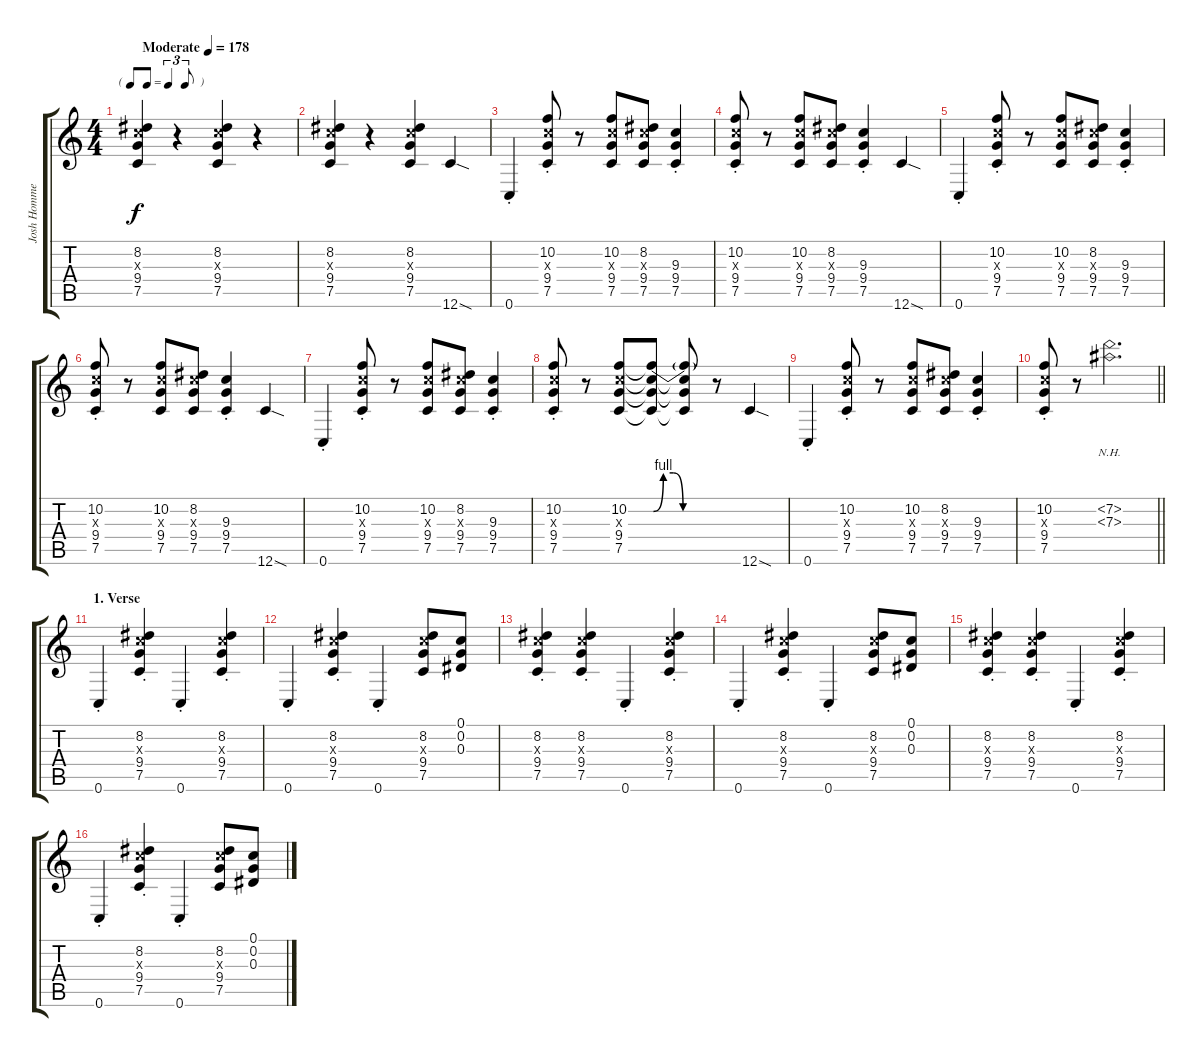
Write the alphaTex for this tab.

\track ("Josh Homme" "Josh Homme") {instrument overdrivenguitar}
\staff {score tabs}
\tuning (C4 G3 Eb3 Bb2 F2 C2) {hide}
\ts (4 4)
\tf triplet8th
\tempo (178 "Moderate")
\clef g2
\ks c
(8.2 9.3{x} 9.4 7.5).4{dy f instrument overdrivenguitar} r.4 (8.2 9.3{x} 9.4 7.5).4 r.4 |
(8.2 9.3{x} 9.4 7.5).4 r.4 (8.2 9.3{x} 9.4 7.5).4 12.6{sod}.4 |
0.6{st}.4 (10.2{st} 9.3{x} 9.4{st} 7.5{st}).8 r.8 (10.2 9.3{x} 9.4 7.5).8 (8.2 9.3{x} 9.4 7.5).8 (9.3{st} 9.4{st} 7.5{st}).4 |
(10.2{st} 9.3{x} 9.4{st} 7.5{st}).8 r.8 (10.2 9.3{x} 9.4 7.5).8 (8.2 9.3{x} 9.4 7.5).8 (9.3{st} 9.4{st} 7.5{st}).4 12.6{sod}.4 |
0.6{st}.4 (10.2{st} 9.3{x} 9.4{st} 7.5{st}).8 r.8 (10.2 9.3{x} 9.4 7.5).8 (8.2 9.3{x} 9.4 7.5).8 (9.3{st} 9.4{st} 7.5{st}).4 |
(10.2{st} 9.3{x} 9.4{st} 7.5{st}).8 r.8 (10.2 9.3{x} 9.4 7.5).8 (8.2 9.3{x} 9.4 7.5).8 (9.3{st} 9.4{st} 7.5{st}).4 12.6{sod}.4 |
0.6{st}.4 (10.2{st} 9.3{x} 9.4{st} 7.5{st}).8 r.8 (10.2 9.3{x} 9.4 7.5).8 (8.2 9.3{x} 9.4 7.5).8 (9.3{st} 9.4{st} 7.5{st}).4 |
(10.2{st} 9.3{x} 9.4{st} 7.5{st}).8 r.8 (10.2 9.3{x} 9.4 7.5).8 (10.2{be (custom 0 0 10 4 20 4 30 0 60 0) t} 9.3{t} 9.4{t} 7.5{t}).8 (10.2{t} 9.3{t} 9.4{t} 7.5{t}).8 r.8 12.6{sod}.4 |
0.6{st}.4 (10.2{st} 9.3{x} 9.4{st} 7.5{st}).8 r.8 (10.2 9.3{x} 9.4 7.5).8 (8.2 9.3{x} 9.4 7.5).8 (9.3{st} 9.4{st} 7.5{st}).4 |
\barLineRight lightlight
(10.2{st} 9.3{x} 9.4{st} 7.5{st}).8 r.8 (7.2{nh} 7.3{nh}).2{d} |
\section ("" "1. Verse")
0.6{st}.4 (8.2{st} 9.3{x} 9.4{st} 7.5{st}).4 0.6{st}.4 (8.2{st} 9.3{x} 9.4{st} 7.5{st}).4 |
0.6{st}.4 (8.2{st} 9.3{x} 9.4{st} 7.5{st}).4 0.6{st}.4 (8.2 9.3{x} 9.4 7.5).8 (0.1 0.2 0.3).8 |
(8.2{st} 9.3{x} 9.4{st} 7.5{st}).4 (8.2{st} 9.3{x} 9.4{st} 7.5{st}).4 0.6{st}.4 (8.2{st} 9.3{x} 9.4{st} 7.5{st}).4 |
0.6{st}.4 (8.2{st} 9.3{x} 9.4{st} 7.5{st}).4 0.6{st}.4 (8.2 9.3{x} 9.4 7.5).8 (0.1 0.2 0.3).8 |
(8.2{st} 9.3{x} 9.4{st} 7.5{st}).4 (8.2{st} 9.3{x} 9.4{st} 7.5{st}).4 0.6{st}.4 (8.2{st} 9.3{x} 9.4{st} 7.5{st}).4 |
0.6{st}.4 (8.2{st} 9.3{x} 9.4{st} 7.5{st}).4 0.6{st}.4 (8.2 9.3{x} 9.4 7.5).8 (0.1 0.2 0.3).8
